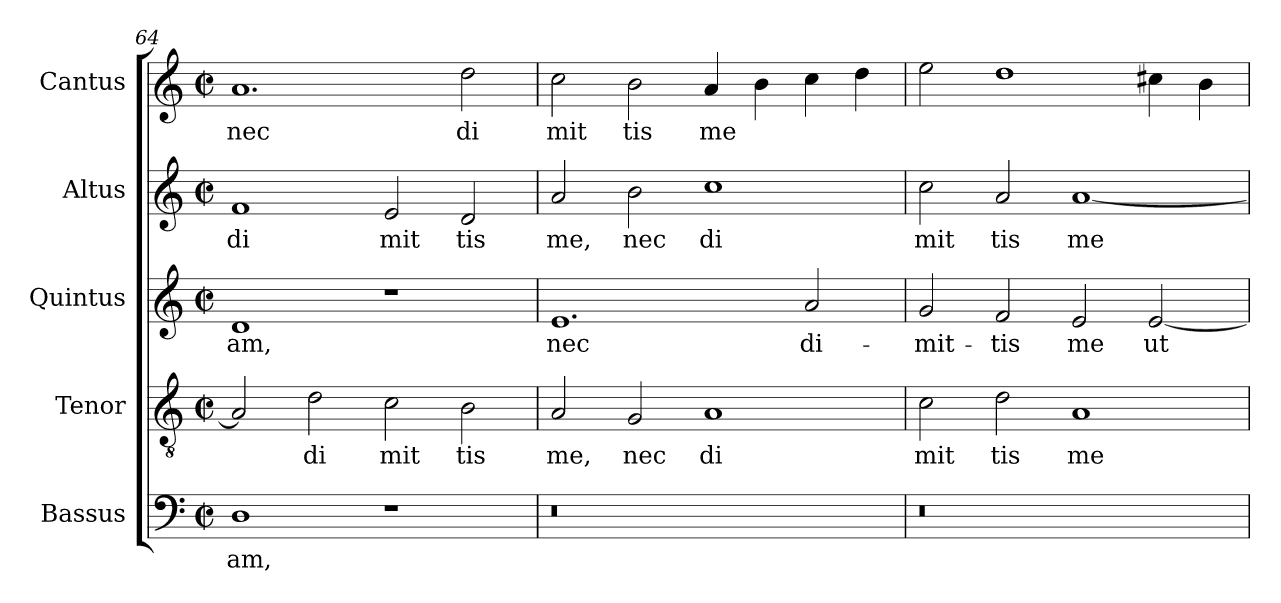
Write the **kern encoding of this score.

**kern	**text	**kern	**text	**kern	**text	**kern	**text	**kern	**text
*part5	*part5	*part4	*part4	*part3	*part3	*part2	*part2	*part1	*part1
*staff5	*staff5	*staff4	*staff4	*staff3	*staff3	*staff2	*staff2	*staff1	*staff1
*I"Bassus	*	*I"Tenor	*	*I"Quintus	*	*I"Altus	*	*I"Cantus	*
*clefF4	*	*clefGv2	*	*clefG2	*	*clefG2	*	*clefG2	*
*	*	*	*	*k[]	*	*k[]	*	*	*
*	*	*	*	*C:	*	*C:	*	*	*
*M2/2	*	*M2/2	*	*M2/2	*	*M2/2	*	*M2/2	*
*met(c|)	*	*met(c|)	*	*met(c|)	*	*met(c|)	*	*met(c|)	*
=64	=64	=64	=64	=64	=64	=64	=64	=64	=64
!	!LO:LY:b:cj	!	!	!	!LO:LY:b:cj	!	!LO:LY:b:cj	!	!LO:LY:b:cj
1D	-am,	2A/]	.	1d	-am,	1f	di	1.a	nec
!	!	!	!LO:LY:b:cj	!	!	!	!	!	!
.	.	2d\	di	.	.	.	.	.	.
!	!	!	!LO:LY:b:cj	!	!	!	!LO:LY:b:cj	!	!
1r	.	2c\	mit	1r	.	2e/	mit	.	.
!	!	!	!LO:LY:b:cj	!	!	!	!LO:LY:b:cj	!	!LO:LY:b:cj
.	.	2B\	tis	.	.	2d/	tis	2dd\	di
=65	=65	=65	=65	=65	=65	=65	=65	=65	=65
!	!	!	!LO:LY:b:cj	!	!LO:LY:b:cj	!	!LO:LY:b:cj	!	!LO:LY:b:cj
0r	.	2A/	me,	1.e	nec	2a/	me,	2cc\	mit
!	!	!	!LO:LY:b:cj	!	!	!	!LO:LY:b:cj	!	!LO:LY:b:cj
.	.	2G/	nec	.	.	2b\	nec	2b\	tis
!	!	!	!LO:LY:b:cj	!	!	!	!LO:LY:b:cj	!	!LO:LY:b
.	.	1A	di	.	.	1cc	di	4a/	me
.	.	.	.	.	.	.	.	4b\	.
!	!	!	!	!	!LO:LY:b:cj	!	!	!	!
.	.	.	.	2a/	di-	.	.	4cc\	.
.	.	.	.	.	.	.	.	4dd\	.
=66	=66	=66	=66	=66	=66	=66	=66	=66	=66
!	!	!	!LO:LY:b:cj	!	!LO:LY:b:cj	!	!LO:LY:b:cj	!	!
0r	.	2c\	mit	2g/	-mit-	2cc\	mit	2ee\	.
!	!	!	!LO:LY:b:cj	!	!LO:LY:b:cj	!	!LO:LY:b:cj	!	!
.	.	2d\	tis	2f/	-tis	2a/	tis	1dd	.
!	!	!	!LO:LY:b:cj	!	!LO:LY:b:cj	!	!LO:LY:b:cj	!	!
.	.	1A	me	2e/	me	[<1a	me	.	.
!	!	!	!	!	!LO:LY:b:cj	!	!	!	!
.	.	.	.	[<2e/	ut	.	.	4cc#X\	.
.	.	.	.	.	.	.	.	4b\	.
=	=	=	=	=	=	=	=	=	=
*-	*-	*-	*-	*-	*-	*-	*-	*-	*-
